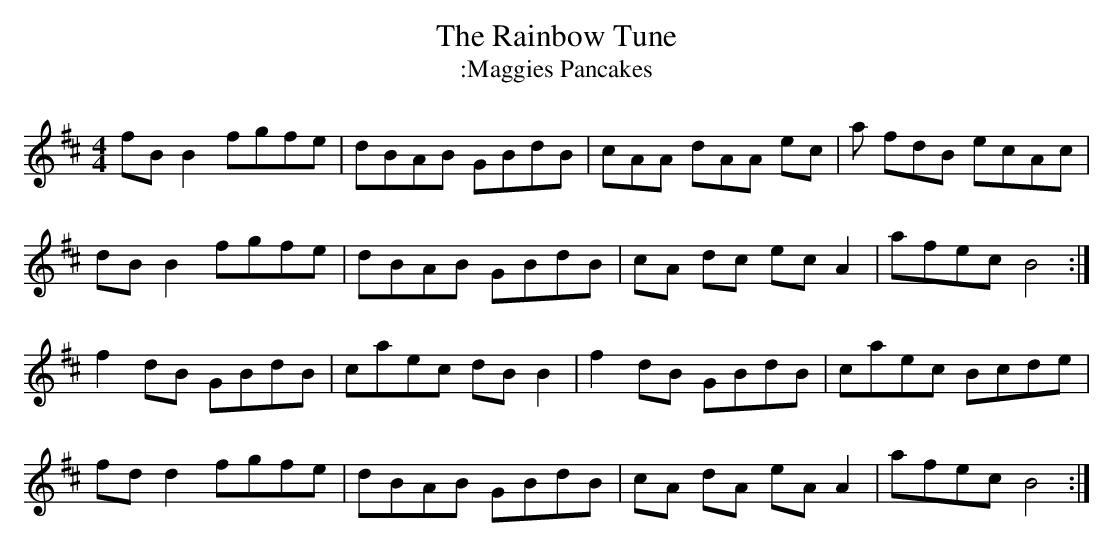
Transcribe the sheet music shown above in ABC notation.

X:1
T:The Rainbow Tune
T::Maggies Pancakes
M:4/4
L:1/8
K:D
fB B2 fgfe|dBAB GBdB|cAA dAA ec-|a fdB ecAc|
dB B2 fgfe|dBAB GBdB|cA dc ec A2|afec B4:|
f2 dB GBdB|caec dB B2|f2 dB GBdB|caec Bcde|
fd d2 fgfe|dBAB GBdB|cA dA eA A2|afec B4:|
